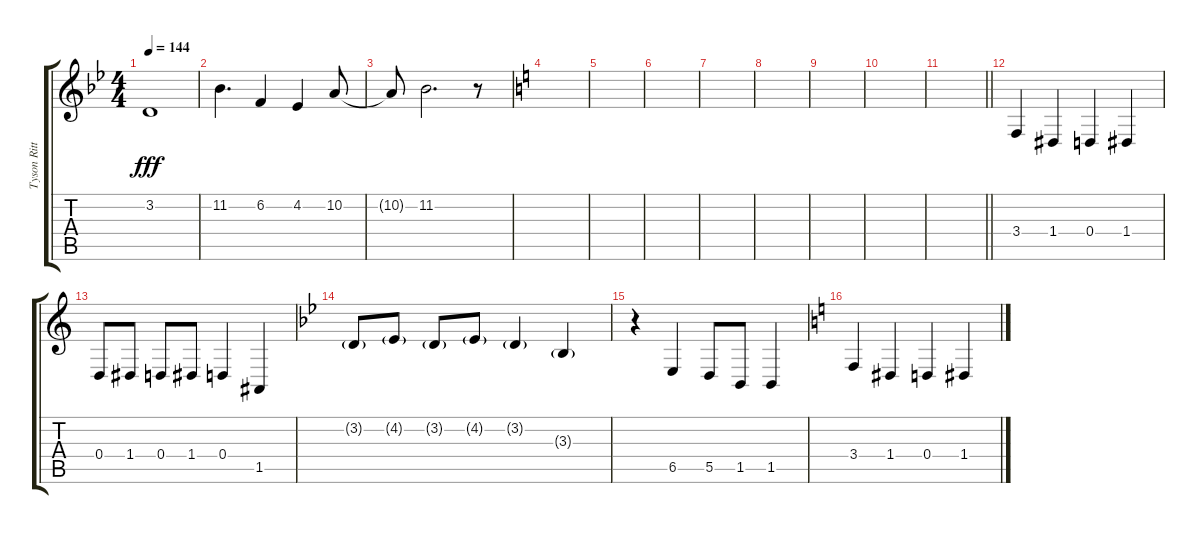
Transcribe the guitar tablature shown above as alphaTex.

\track ("Tyson Ritter Vocal" "Tyson Ritt") {instrument lead5charang}
\staff {score tabs}
\tuning (E4 B3 G3 D3 A2 E2) {hide}
\ts (4 4)
\tempo 144
\clef g2
\ks bb
3.2.1{dy fff} |
11.2.4{d} 6.2.4 4.2.4 10.2.8 |
10.2{t}.8 11.2.2{d} r.8 |
\ks c
|
|
|
|
|
|
|
\barLineRight lightlight
|
3.4.4 1.4.4 0.4.4 1.4.4 |
0.4.8 1.4.8 0.4.8 1.4.8 0.4.4 1.5.4 |
\ks bb
3.2{g}.8 4.2{g}.8 3.2{g}.8 4.2{g}.8 3.2{g}.4 3.3{g}.4 |
r.4 6.5.4 5.5.8 1.5.8 1.5.4 |
\ks c
3.4.4 1.4.4 0.4.4 1.4.4
